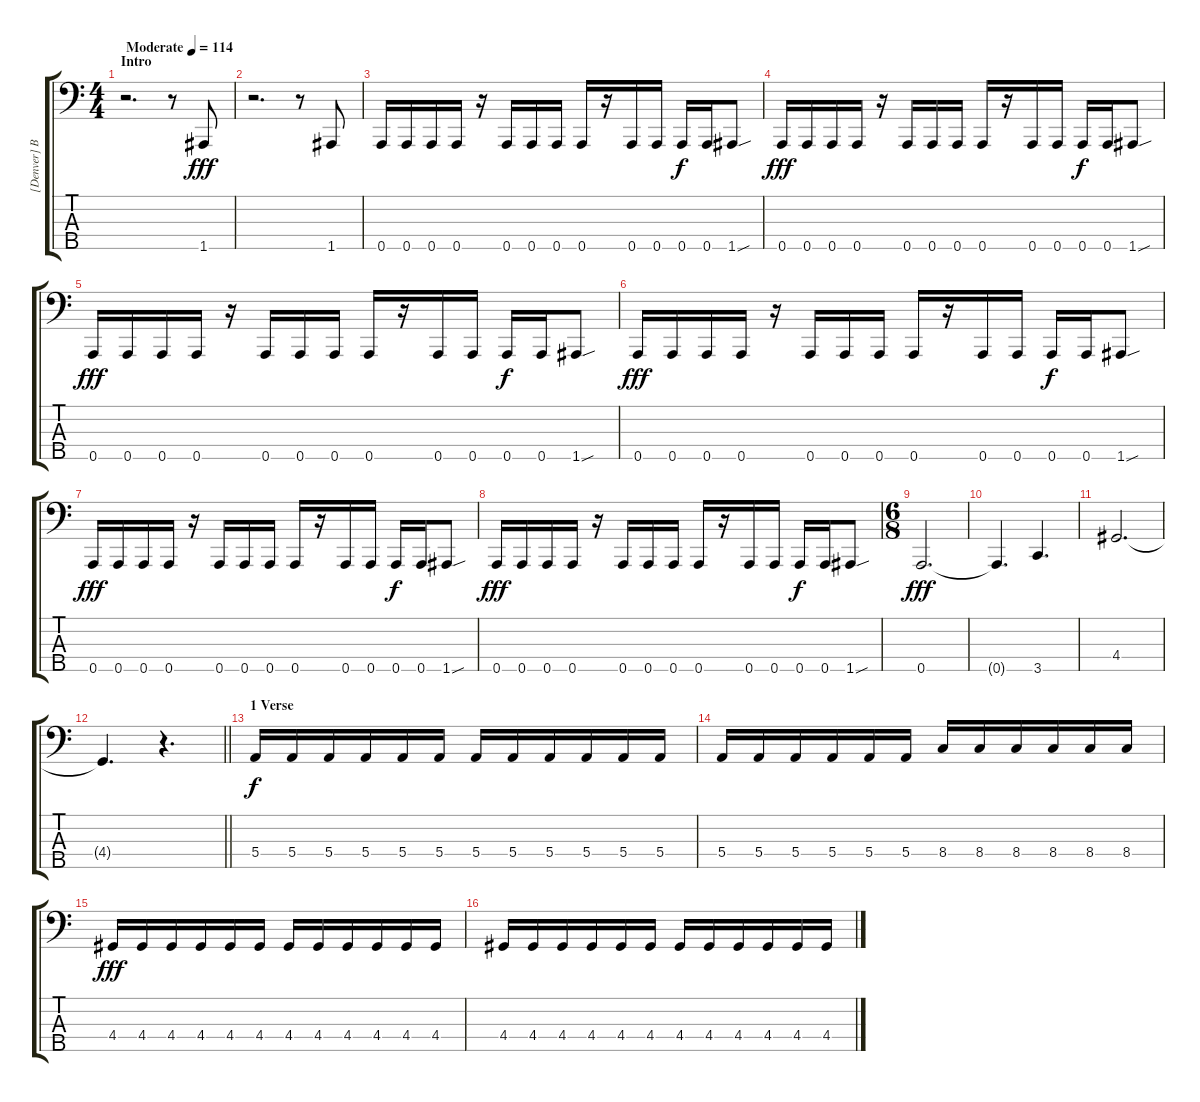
\track ("[Denver] Bass Guitar " "[Denver] B") {solo instrument electricbassfinger}
\staff {score tabs}
\tuning (G2 D2 A1 E1 A0) {hide}
\ts (4 4)
\section ("" "Intro ")
\tempo (114 "Moderate")
\clef f4
\ks c
r.2{d dy fff instrument electricbassfinger} r.8 1.5.8 |
r.2{d} r.8 1.5.8 |
0.5.16 0.5.16 0.5.16 0.5.16 r.16 0.5.16 0.5.16 0.5.16 0.5.16 r.16 0.5.16 0.5.16 0.5.16{dy f} 0.5.16 1.5{sou}.8 |
0.5.16{dy fff} 0.5.16 0.5.16 0.5.16 r.16 0.5.16 0.5.16 0.5.16 0.5.16 r.16 0.5.16 0.5.16 0.5.16{dy f} 0.5.16 1.5{sou}.8 |
0.5.16{dy fff} 0.5.16 0.5.16 0.5.16 r.16 0.5.16 0.5.16 0.5.16 0.5.16 r.16 0.5.16 0.5.16 0.5.16{dy f} 0.5.16 1.5{sou}.8 |
0.5.16{dy fff} 0.5.16 0.5.16 0.5.16 r.16 0.5.16 0.5.16 0.5.16 0.5.16 r.16 0.5.16 0.5.16 0.5.16{dy f} 0.5.16 1.5{sou}.8 |
0.5.16{dy fff} 0.5.16 0.5.16 0.5.16 r.16 0.5.16 0.5.16 0.5.16 0.5.16 r.16 0.5.16 0.5.16 0.5.16{dy f} 0.5.16 1.5{sou}.8 |
0.5.16{dy fff} 0.5.16 0.5.16 0.5.16 r.16 0.5.16 0.5.16 0.5.16 0.5.16 r.16 0.5.16 0.5.16 0.5.16{dy f} 0.5.16 1.5{sou}.8 |
\ts (6 8)
0.5.2{d dy fff} |
0.5{t}.4{d} 3.5.4{d} |
4.4.2{d} |
\barLineRight lightlight
4.4{t}.4{d} r.4{d} |
\section ("" "1 Verse ")
5.4.16{dy f} 5.4.16 5.4.16 5.4.16 5.4.16 5.4.16 5.4.16 5.4.16 5.4.16 5.4.16 5.4.16 5.4.16 |
5.4.16 5.4.16 5.4.16 5.4.16 5.4.16 5.4.16 8.4.16 8.4.16 8.4.16 8.4.16 8.4.16 8.4.16 |
4.4.16{dy fff} 4.4.16 4.4.16 4.4.16 4.4.16 4.4.16 4.4.16 4.4.16 4.4.16 4.4.16 4.4.16 4.4.16 |
4.4.16 4.4.16 4.4.16 4.4.16 4.4.16 4.4.16 4.4.16 4.4.16 4.4.16 4.4.16 4.4.16 4.4.16
